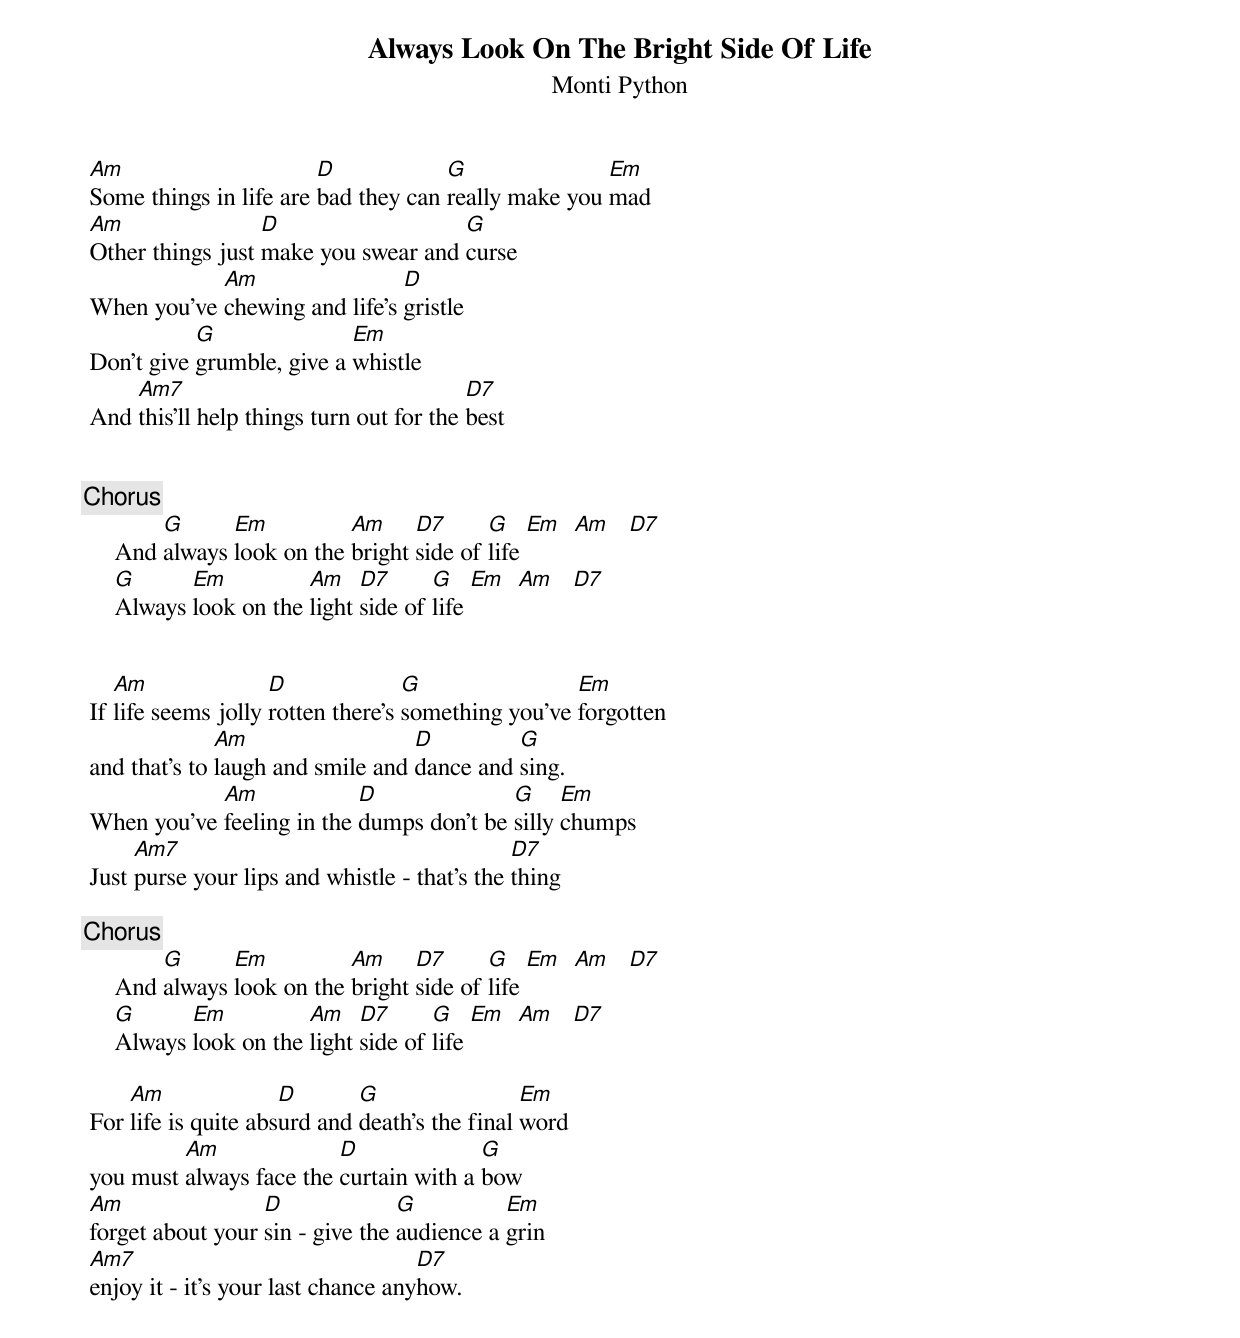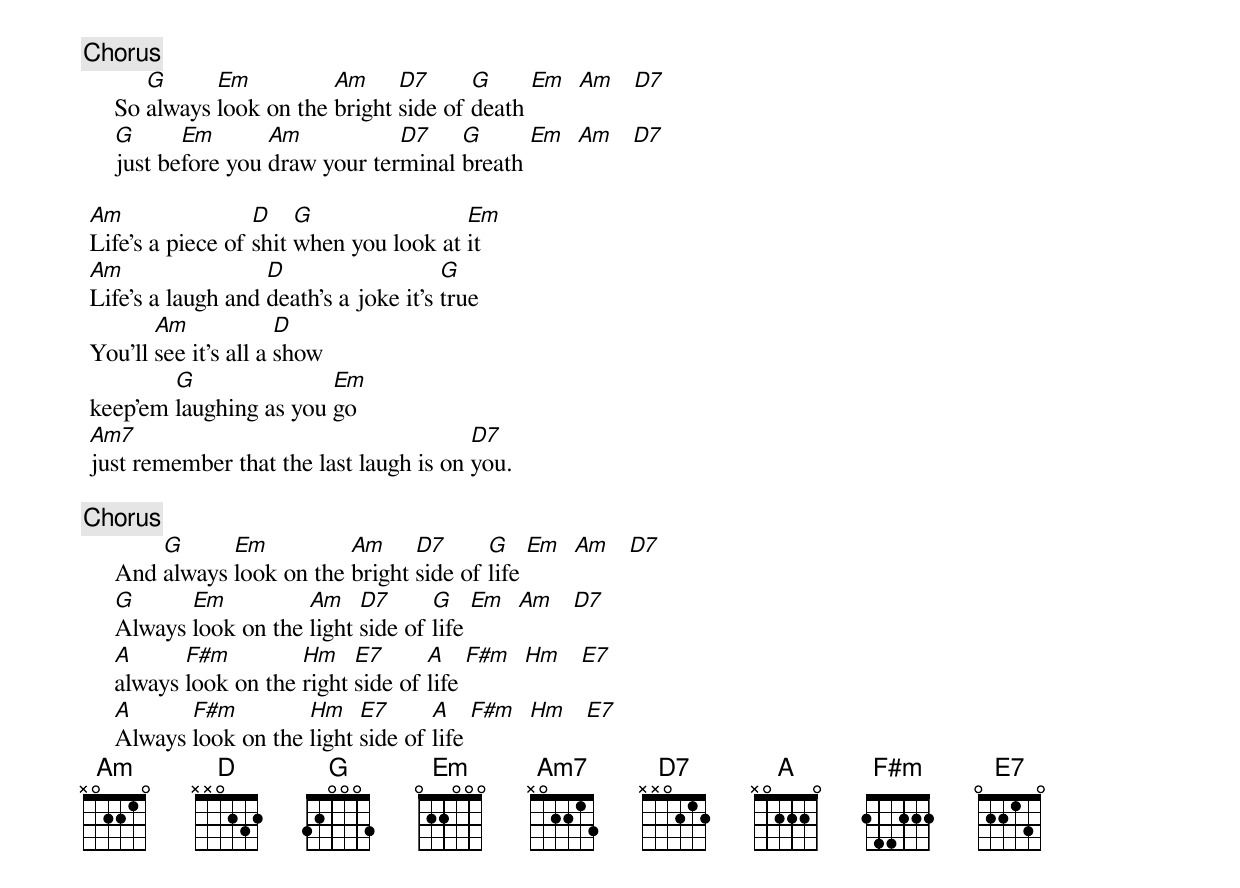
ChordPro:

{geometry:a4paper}
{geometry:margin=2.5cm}
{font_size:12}

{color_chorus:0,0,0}

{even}
{title: Always Look On The Bright Side Of Life}
{subtitle: Monti Python}

{define:Am7  t x n 2 n 1 n}

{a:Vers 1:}
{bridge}
	[Am]Some things in life are [D]bad they can [G]really make you [Em]mad
	[Am]Other things just [D]make you swear and [G]curse
	When you've [Am]chewing and life's [D]gristle
	Don't give [G]grumble, give a [Em]whistle
	And [Am7]this'll help things turn out for the [D7]best
{/bridge}


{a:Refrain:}
{chorus}
     And [G]always [Em]look on the [Am]bright [D7]side of [G]life [Em]  [Am]   [D7]
     [G]Always [Em]look on the [Am]light [D7]side of [G]life [Em]  [Am]   [D7]
{/chorus}


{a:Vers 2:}
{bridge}
	If [Am]life seems jolly [D]rotten there's [G]something you've [Em]forgotten
	and that's to [Am]laugh and smile and [D]dance and [G]sing.
	When you've [Am]feeling in the [D]dumps don't be [G]silly [Em]chumps
	Just [Am7]purse your lips and whistle - that's the [D7]thing
{/bridge}

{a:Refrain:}
{chorus}
     And [G]always [Em]look on the [Am]bright [D7]side of [G]life [Em]  [Am]   [D7]
     [G]Always [Em]look on the [Am]light [D7]side of [G]life [Em]  [Am]   [D7]
{/chorus}

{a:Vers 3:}
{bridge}
	For [Am]life is quite abs[D]urd and [G]death's the final [Em]word
	you must [Am]always face the [D]curtain with a [G]bow
	[Am]forget about your [D]sin - give the [G]audience a [Em]grin
	[Am7]enjoy it - it's your last chance any[D7]how.
{/bridge}

{np}

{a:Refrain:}
{chorus}
     So [G]always [Em]look on the [Am]bright [D7]side of [G]death [Em]  [Am]   [D7]
     [G]just be[Em]fore you [Am]draw your ter[D7]minal [G]breath [Em]  [Am]   [D7]
{/chorus}

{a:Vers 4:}
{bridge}
	[Am]Life's a piece of [D]shit [G]when you look at [Em]it
	[Am]Life's a laugh and [D]death's a joke it's [G]true
	You'll [Am]see it's all a [D]show
	keep'em [G]laughing as you [Em]go
	[Am7]just remember that the last laugh is on [D7]you.
{/bridge}

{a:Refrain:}
{chorus}
     And [G]always [Em]look on the [Am]bright [D7]side of [G]life [Em]  [Am]   [D7]
     [G]Always [Em]look on the [Am]light [D7]side of [G]life [Em]  [Am]   [D7]
     [A]always [F#m]look on the [Hm]right [E7]side of [A]life [F#m]  [Hm]   [E7]
     [A]Always [F#m]look on the [Hm]light [E7]side of [A]life [F#m]  [Hm]   [E7]
{/chorus}
